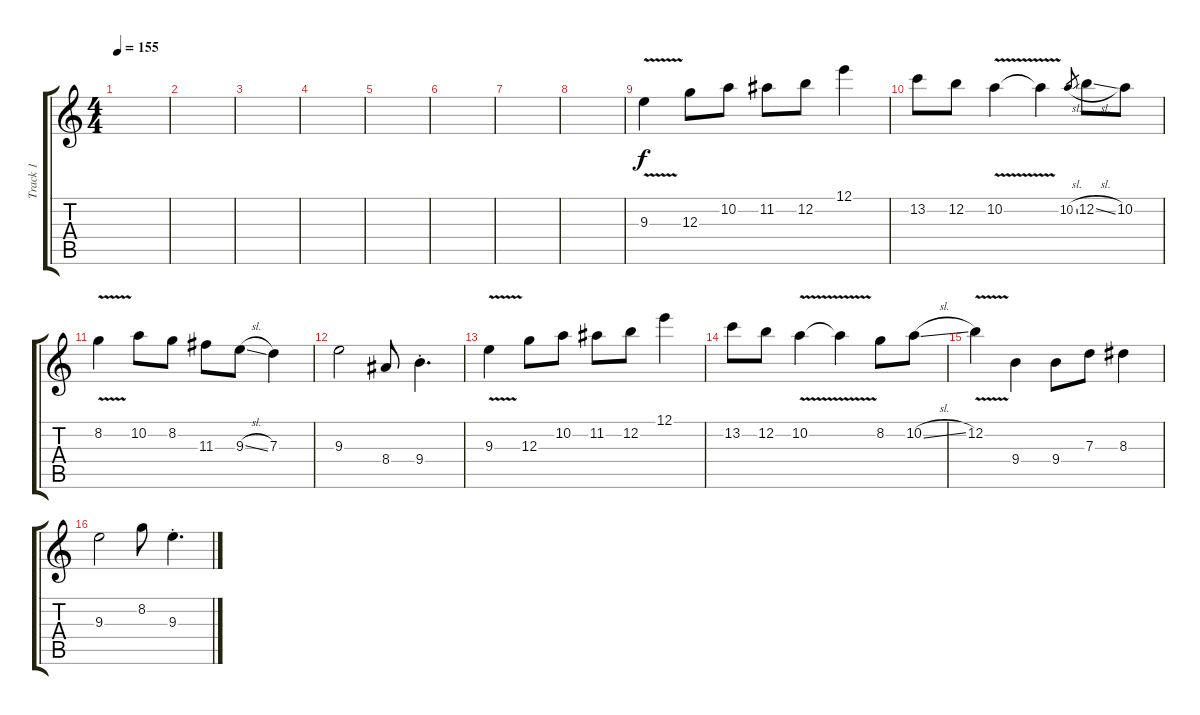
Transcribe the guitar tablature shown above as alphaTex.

\track ("Track 1" "Track 1") {instrument distortionguitar}
\staff {score tabs}
\tuning (E4 B3 G3 D3 A2 E2) {hide}
\ts (4 4)
\tempo 155
\clef g2
\ks c
|
|
|
|
|
|
|
|
9.3{v}.4 12.3.8 10.2.8 11.2.8 12.2.8 12.1.4 |
13.2.8 12.2.8 10.2{v}.4 10.2{t}.4 10.2{sl}.8{gr} 12.2{sl}.8 10.2.8 |
8.2{v}.4 10.2.8 8.2.8 11.3.8 9.3{sl}.8 7.3.4 |
9.3.2 8.4.8 9.4{st}.4{d} |
9.3{v}.4 12.3.8 10.2.8 11.2.8 12.2.8 12.1.4 |
13.2.8 12.2.8 10.2{v}.4 10.2{t}.4 8.2.8 10.2{sl}.8 |
12.2{v}.4 9.4.4 9.4.8 7.3.8 8.3.4 |
9.3.2 8.2.8 9.3{st}.4{d}
